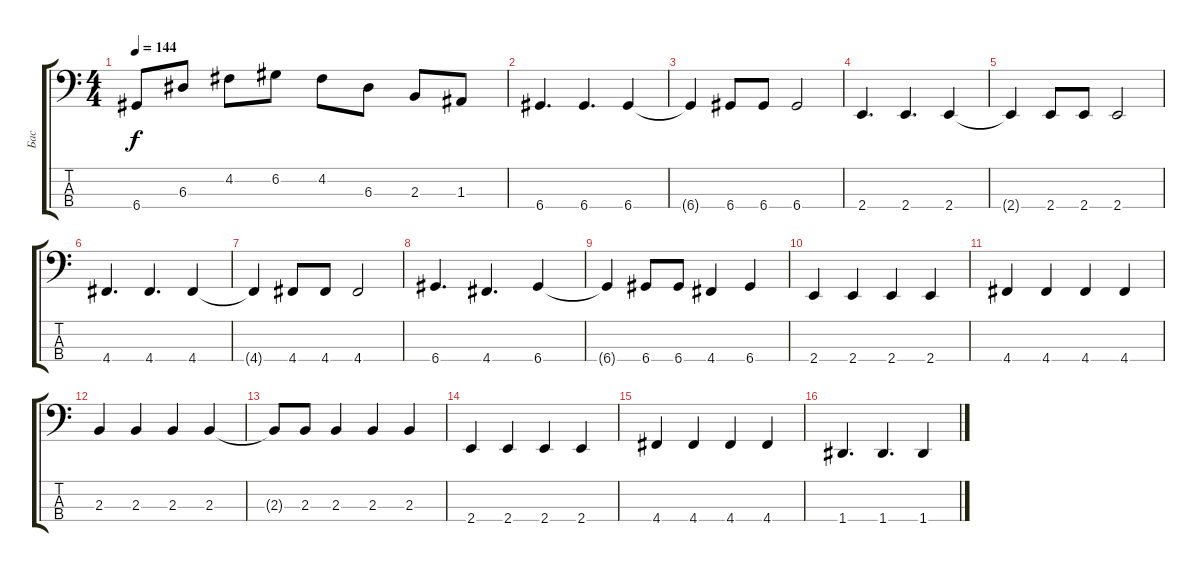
\track ("Бас" "Бас") {instrument electricbasspick}
\staff {score tabs}
\tuning (G2 D2 A1 D1) {hide}
\ts (4 4)
\tempo 144
\clef f4
\ks c
6.4{t}.8{dy f} 6.3.8 4.2.8 6.2.8 4.2.8 6.3.8 2.3.8 1.3.8 |
6.4.4{d} 6.4.4{d} 6.4.4 |
6.4{t}.4 6.4.8 6.4.8 6.4.2 |
2.4.4{d} 2.4.4{d} 2.4.4 |
2.4{t}.4 2.4.8 2.4.8 2.4.2 |
4.4.4{d} 4.4.4{d} 4.4.4 |
4.4{t}.4 4.4.8 4.4.8 4.4.2 |
6.4.4{d} 4.4.4{d} 6.4.4 |
6.4{t}.4 6.4.8 6.4.8 4.4.4 6.4.4 |
2.4.4 2.4.4 2.4.4 2.4.4 |
4.4.4 4.4.4 4.4.4 4.4.4 |
2.3.4 2.3.4 2.3.4 2.3.4 |
2.3{t}.8 2.3.8 2.3.4 2.3.4 2.3.4 |
2.4.4 2.4.4 2.4.4 2.4.4 |
4.4.4 4.4.4 4.4.4 4.4.4 |
1.4.4{d} 1.4.4{d} 1.4.4
